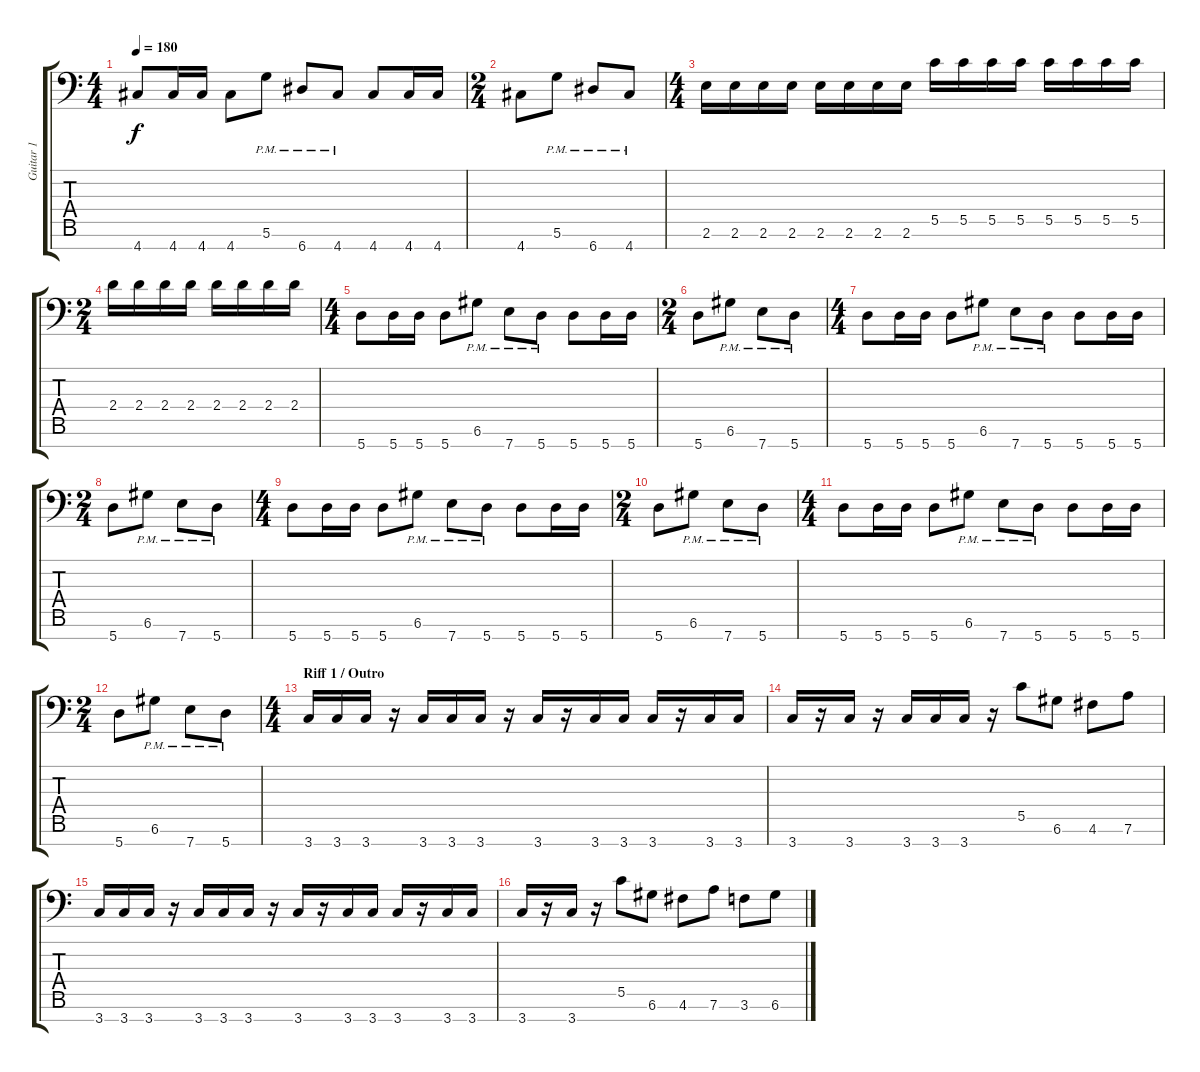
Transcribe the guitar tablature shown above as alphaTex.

\track ("Guitar 1" "Guitar 1") {instrument distortionguitar}
\staff {score tabs}
\tuning (D4 A3 F3 C3 G2 D2 A1) {hide}
\ts (4 4)
\tempo 180
\clef f4
\ks c
4.7.8{dy f} 4.7.16 4.7.16 4.7.8 5.6{pm}.8 6.7{pm}.8 4.7{pm}.8 4.7.8 4.7.16 4.7.16 |
\ts (2 4)
4.7.8 5.6{pm}.8 6.7{pm}.8 4.7{pm}.8 |
\ts (4 4)
2.6.16 2.6.16 2.6.16 2.6.16 2.6.16 2.6.16 2.6.16 2.6.16 5.5.16 5.5.16 5.5.16 5.5.16 5.5.16 5.5.16 5.5.16 5.5.16 |
\ts (2 4)
2.4.16 2.4.16 2.4.16 2.4.16 2.4.16 2.4.16 2.4.16 2.4.16 |
\ts (4 4)
5.7.8 5.7.16 5.7.16 5.7.8 6.6{pm}.8 7.7{pm}.8 5.7{pm}.8 5.7.8 5.7.16 5.7.16 |
\ts (2 4)
5.7.8 6.6{pm}.8 7.7{pm}.8 5.7{pm}.8 |
\ts (4 4)
5.7.8 5.7.16 5.7.16 5.7.8 6.6{pm}.8 7.7{pm}.8 5.7{pm}.8 5.7.8 5.7.16 5.7.16 |
\ts (2 4)
5.7.8 6.6{pm}.8 7.7{pm}.8 5.7{pm}.8 |
\ts (4 4)
5.7.8 5.7.16 5.7.16 5.7.8 6.6{pm}.8 7.7{pm}.8 5.7{pm}.8 5.7.8 5.7.16 5.7.16 |
\ts (2 4)
5.7.8 6.6{pm}.8 7.7{pm}.8 5.7{pm}.8 |
\ts (4 4)
5.7.8 5.7.16 5.7.16 5.7.8 6.6{pm}.8 7.7{pm}.8 5.7{pm}.8 5.7.8 5.7.16 5.7.16 |
\ts (2 4)
5.7.8 6.6{pm}.8 7.7{pm}.8 5.7{pm}.8 |
\ts (4 4)
\section ("" "Riff 1 / Outro")
3.7.16 3.7.16 3.7.16 r.16 3.7.16 3.7.16 3.7.16 r.16 3.7.16 r.16 3.7.16 3.7.16 3.7.16 r.16 3.7.16 3.7.16 |
3.7.16 r.16 3.7.16 r.16 3.7.16 3.7.16 3.7.16 r.16 5.5.8 6.6.8 4.6.8 7.6.8 |
3.7.16 3.7.16 3.7.16 r.16 3.7.16 3.7.16 3.7.16 r.16 3.7.16 r.16 3.7.16 3.7.16 3.7.16 r.16 3.7.16 3.7.16 |
3.7.16 r.16 3.7.16 r.16 5.5.8 6.6.8 4.6.8 7.6.8 3.6.8 6.6.8
